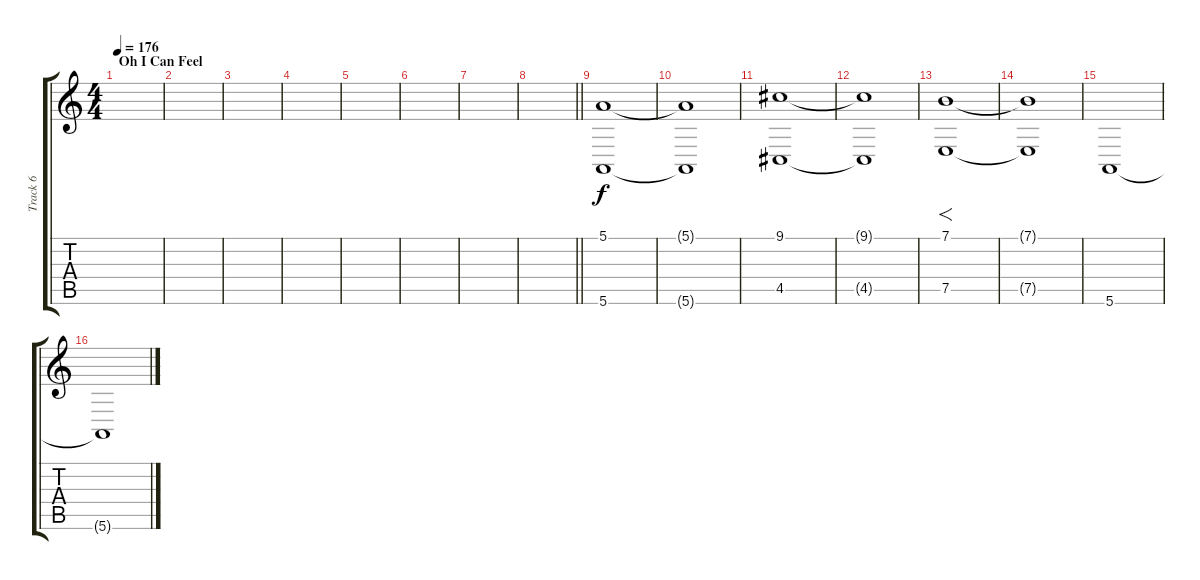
\track ("Track 6" "Track 6") {instrument stringensemble1}
\staff {score tabs}
\tuning (E4 B3 G3 D3 A2 E2) {hide}
\ts (4 4)
\section ("" "Oh I Can Feel")
\tempo 176
\clef g2
\ks c
|
|
|
|
|
|
|
\barLineRight lightlight
|
(5.1 5.6).1 |
(5.1{t} 5.6{t}).1 |
(9.1 4.5).1 |
(9.1{t} 4.5{t}).1 |
(7.1 7.5).1{f} |
(7.1{t} 7.5{t}).1 |
5.6.1 |
5.6{t}.1
